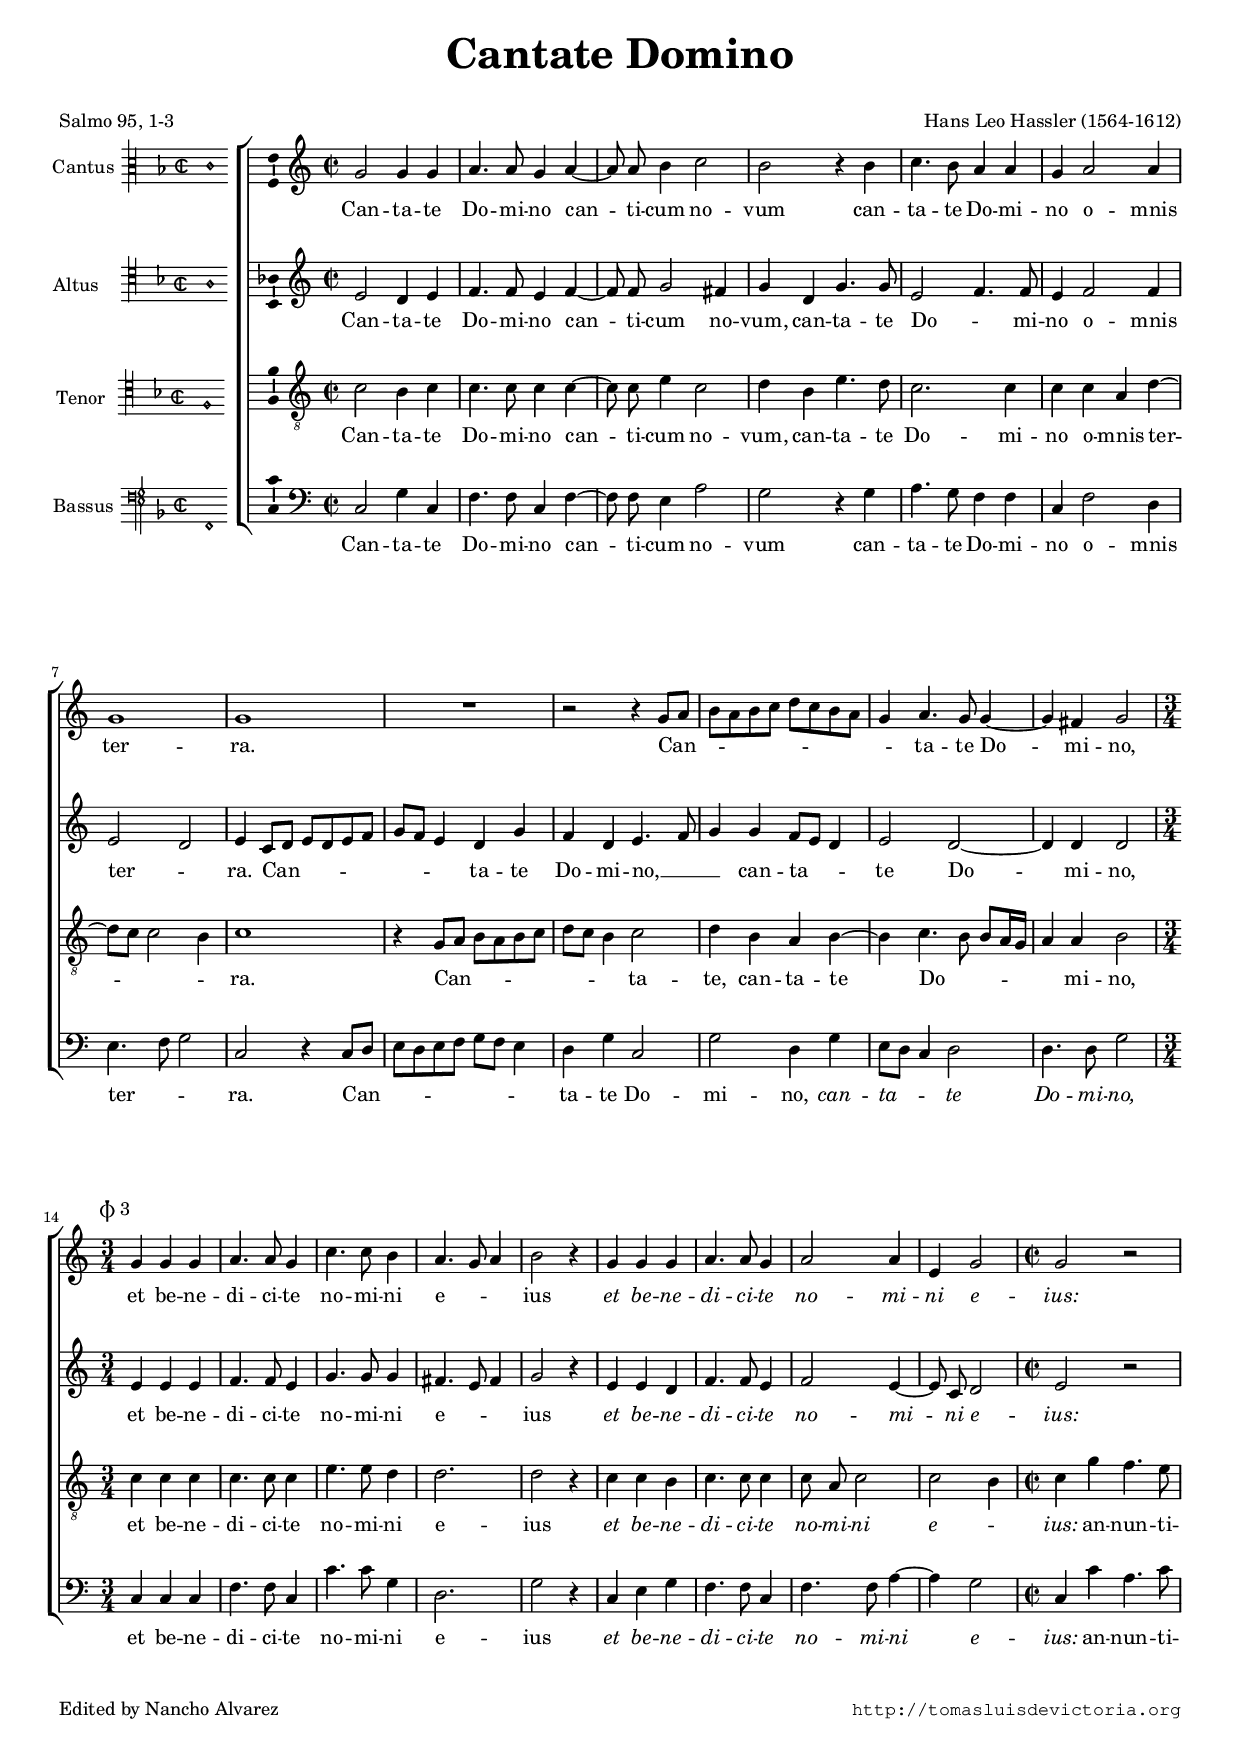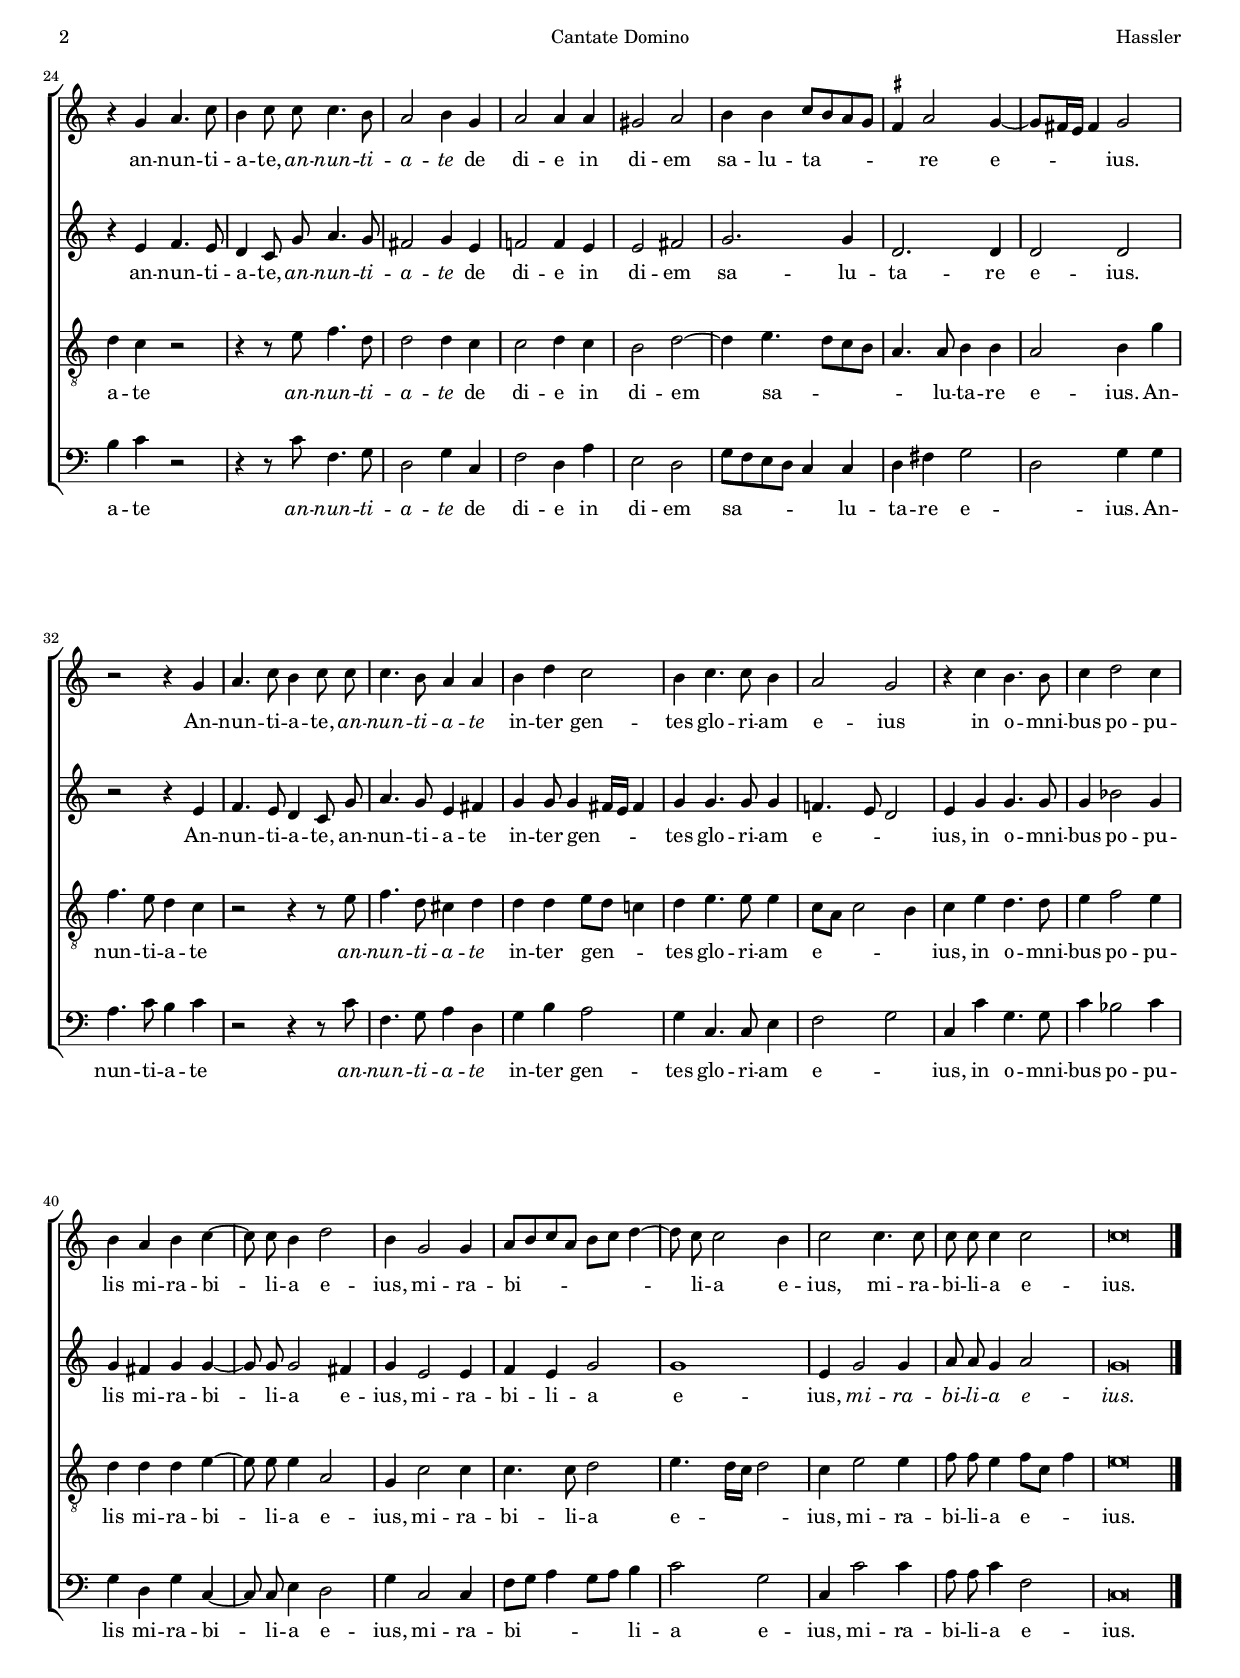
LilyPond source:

\version "2.18.0"

#(set-default-paper-size "a4")
#(set-global-staff-size 16.1)
#(ly:set-option 'point-and-click #f)
%mobile -s15.5 -i3.2

italicas=\override LyricText.font-shape = #'italic
rectas=\override LyricText.font-shape = #'upright
ss=\once \set suggestAccidentals = ##t
incipitwidth = 18
mtempo={\tempo 4 = 110}
mtempob={\tempo 4 = 165}

htitle="Cantate Domino"
hcomposer="Hassler"

\header {
	title=\markup{\fontsize #3 "Cantate Domino"}
	subtitle=" "
%	subsubtitle=\markup{\column{" " " "}}
	composer="Hans Leo Hassler (1564-1612)"
        pdfauthor=\composer
	%opus="(-)"
	poet=\markup{"Salmo 95, 1-3"}
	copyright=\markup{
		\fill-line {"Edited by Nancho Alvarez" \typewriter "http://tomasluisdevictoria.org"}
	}
%	tagline=""
}

global={\key c \major \time 2/2 \skip 1*13
        \time 3/4 \skip 1*3/4*9 % 3 redondas por compas
        \time 2/2 \skip 1*25
	%\override Score.TimeSignature.break-visibility = #'#(#f #t #t)
	\bar "|."
}


cantus=\relative c''{
	g2 g4 g
	a4. a8 g4 a4 ~
	a8 \noBeam a8 b4 c2
	b2 r4 b
	c4. b8 a4 a
	g4 a2 a4
	g1
	g
	R1
	r2 r4 g8 a
	b8 a b c d c b a
	g4 a4. g8 g4 ~
	g fis g2
	\once \override TextScript #'X-offset = #-3.7
        \once \override TextScript #'padding = #2
        s4*0^\markup{\raise #.5 \musicglyph #"timesig.mensural34"  3 }
	\mtempob
	g4 g g
	a4. a8 g4
	c4. c8 b4
	a4. g8 a4
	b2 r4
	g4 g g
	a4. a8 g4
	a2 a4
	e4 g2
	\mtempo
	g2 r2
	r4 g a4. c8
	b4 c8  \noBeam c c4. b8
	a2 b4 g
	a2 a4 a
	gis2 a
	b4 b c8 b a g
	\ss fis4 a2 g4 ~
	g8 fis16 e fis4 g2
	r2 r4 g
	a4. c8 b4 c8 \noBeam c
	c4. b8 a4 a
	b4 d c2
	b4 c4. c8 b4
	a2 g
	r4 c b4. b8 
	c4 d2 c4
	b4 a b c ~
	c8 \noBeam c8 b4 d2 
	b4 g2 g4
	a8 b c a b c d4 ~
	d8 \noBeam c c2 b4
	c2 c4. c8
	c8 \noBeam c c4 c2
	c\breve*1/2
}

altus=\relative c'{
	e2 d4 e
	f4. f8 e4 f ~
	f8 \noBeam f g2 fis4
	g4 d g4. g8
	e2 f4. f8
	e4 f2 f4 
	e2 d
	e4 c8 d e d e f
	g f e4 d g
	f d e4. f8
	g4 g f8 e d4
	e2 d ~
	d4 d d2
	e4 e e
	f4. f8 e4
	g4. g8 g4
	fis4. e8 fis4
	g2 r4
	e4 e d
	f4. f8 e4
	f2 e4 ~
	e8 \noBeam c d2
	e2 r
	r4 e f4. e8
	d4 c8 \noBeam g' a4. g8
	fis2 g4 e
	f!2 f4 e
	e2 fis
	g2. g4
	d2. d4
	d2 d
	r2 r4 e
	f4. e8 d4 c8 \noBeam g'
	a4. g8 e4 fis
	g4 g8 g4 fis16 e fis4
	g4 g4. g8 g4
	f!4. e8 d2
	e4 g g4. g8
	g4 bes2 g4
	g fis g g ~
	g8 \noBeam g g2 fis4
	g4 e2 e4
	f e g2
	g1
	e4 g2 g4
	a8 \noBeam a g4 a2
	g\breve*1/2
}

tenor=\relative c'{
	c2 b4 c
	c4. c8 c4 c ~
	c8 \noBeam c e4 c2
	d4 b e4. d8
	c2. c4
	c4 c a d ~
	d8 c c2 b4
	c1
	r4 g8 a b a b c
	d c b4 c2
	d4 b a b ~
	b c4. b8 b[ a16 g]
	a4 a b2
	c4 c c
	c4. c8 c4
	e4. e8 d4
	d2. 
	d2 r4
	c4 c b
	c4. c8 c4
	c8 \noBeam a c2
	c2 b4
	c4 g'4 f4. e8
	d4 c r2
	r4 r8 e f4. d8
	d2 d4 c
	c2 d4 c
	b2 d ~
	d4 e4. d8 c b
	a4. a8 b4 b
	a2 b4 g'
	f4. e8 d4 c
	r2 r4 r8 e
	f4. d8 cis4 d
	d d e8 d c!4
	d4 e4. e8 e4
	c8 a c2 b4
	c4 e d4. d8
	e4 f2 e4
	d d d e ~
	e8 \noBeam e e4 a,2
	g4 c2 c4
	c4. c8 d2
	e4. d16 c d2
	c4 e2 e4
	f8 \noBeam f e4 f8 c f4
	e\breve*1/2
}

bassus=\relative c{
	c2 g'4 c,
	f4. f8 c4 f ~
	f8 \noBeam f e4 a2
	g2 r4 g
	a4. g8 f4 f
	c f2 d4
	e4. f8 g2
	c,2 r4 c8 d
	e d e f g f e4
	d g c,2
	g'2 d4 g
	e8 d c4 d2
	d4. d8 g2
	c,4 c c
	f4. f8 c4
	c'4. c8 g4
	d2. 
	g2 r4
	c,4 e g
	f4. f8 c4
	f4. f8 a4 ~
	a g2
	c,4 c' a4. c8
	b4 c r2
	r4 r8 c f,4. g8
	d2 g4 c,
	f2 d4 a'
	e2 d
	g8 f e d c4 c
	d4 fis g2 
	d g4 g
	a4. c8 b4 c
	r2 r4 r8 c
	f,4. g8 a4 d,
	g b a2
	g4 c,4. c8 e4
	f2 g
	c,4 c' g4. g8
	c4 bes2 c4
	g4 d g c, ~
	c8 \noBeam c e4 d2
	g4 c,2 c4
	f8 g a4 g8 a b4
	c2 g
	c,4 c'2 c4
	a8 \noBeam a c4 f,2
	c\breve*1/2
}

textocantus=\lyricmode{
Can -- ta -- te Do -- mi -- no can -- ti -- cum no -- vum
can -- ta -- te Do -- mi -- no o -- mnis ter -- ra.
Can -- _ _ _ _ _ _ _ _ _ _ ta -- te Do -- mi -- no,
et be -- ne -- di -- ci -- te no -- mi -- ni e -- _ _ ius
\italicas 
et be -- ne -- di -- ci -- te no -- mi -- ni e -- ius:
\rectas
an -- nun -- ti -- a -- te,
\italicas an -- nun -- ti -- a -- te \rectas 
de di -- e in di -- em
sa -- lu -- ta -- _ _ _ _ re e -- _ _ _ ius.
An -- nun -- ti -- a -- te,
\italicas 
an -- nun -- ti -- a -- te \rectas 
in -- ter gen -- tes glo -- ri -- am e -- ius
in o -- mni -- bus po -- pu -- lis
mi -- ra -- bi -- li -- a e -- ius,
mi -- ra -- bi -- _ _ _ _ _ _ li -- a e -- ius,
mi -- ra -- bi -- li -- a e -- ius.
}

textoaltus=\lyricmode{
Can -- ta -- te Do -- mi -- no can -- ti -- cum no -- vum,
can -- ta -- te Do -- _ mi -- no o -- mnis ter -- _ ra.
Can -- _ _ _ _ _ _ _ _ ta -- te Do -- mi -- no, __ _ _
can -- ta -- _ _ te Do -- mi -- no,
et be -- ne -- di -- ci -- te no -- mi -- ni e -- _ _ ius
\italicas 
et be -- ne -- di -- ci -- te no -- mi -- ni e -- ius:
\rectas 
an -- nun -- ti -- a -- te,
\italicas
an -- nun -- ti -- a -- te
\rectas 
de di -- e in di -- em
sa -- lu -- ta -- re e -- ius.
An -- nun -- ti -- a -- te,
an -- nun -- ti -- a -- te in -- ter gen -- _ _ _ tes
glo -- ri -- am e -- _ _ ius,
in o -- mni -- bus po -- pu -- lis
mi -- ra -- bi -- li -- a e -- ius,
mi -- ra -- bi -- li -- a e -- ius,
\italicas 
mi -- ra -- bi -- li -- a e -- ius.
}

textotenor=\lyricmode{
Can -- ta -- te Do -- mi -- no can -- ti -- cum no -- vum,
can -- ta -- te Do -- mi -- no o -- mnis ter -- _ _ _ ra.
Can -- _ _ _ _ _ _ _ _ ta -- te,
can -- ta -- te Do -- _ _ _ _ _ mi -- no,
et be -- ne -- di -- ci -- te no -- mi -- ni e -- ius
\italicas 
et be -- ne -- di -- ci -- te no -- mi -- ni e -- _ ius:
\rectas 
an -- nun -- ti -- a -- te
\italicas
an -- nun -- ti -- a -- te \rectas
de di -- e in di -- em
sa -- _ _ _ _ lu -- ta -- re e -- ius.
An -- nun -- ti -- a -- te
\italicas an -- nun -- ti -- a -- te \rectas
in -- ter gen -- _ _ tes glo -- ri -- am e -- _ _ _ ius,
in o -- mni -- bus po -- pu -- lis
mi -- ra -- bi -- li -- a e -- ius,
mi -- ra -- bi -- li -- a e -- _ _ _ ius,
mi -- ra -- bi -- li -- a e -- _ _ ius.

}

textobassus=\lyricmode{
Can -- ta -- te Do -- mi -- no can -- ti -- cum no -- vum
can -- ta -- te Do -- mi -- no o -- mnis ter -- _ _ ra.
Can -- _ _ _ _ _ _ _ _ ta -- te Do -- mi -- no,
\italicas can -- ta -- _ _ te Do -- mi -- no, \rectas 
et be -- ne -- di -- ci -- te no -- mi -- ni e -- ius
\italicas
et be -- ne -- di -- ci -- te no -- mi -- ni e -- ius:
\rectas
an -- nun -- ti -- a -- te
\italicas 
an -- nun -- ti -- a -- te
\rectas 
de di -- e in di -- em
sa -- _ _ _ _ lu -- ta -- re e -- _ ius.
An -- nun -- ti -- a -- te
\italicas 
an -- nun -- ti -- a -- te \rectas 
in -- ter gen -- tes glo -- ri -- am e -- _ ius,
in o -- mni -- bus po -- pu -- lis
mi -- ra -- bi -- li -- a e -- ius,
mi -- ra -- bi -- _ _ _ _ li -- a e -- ius,
mi -- ra -- bi -- li -- a e -- ius.
}


incipitcantus=\markup{
	\score{
		{ 
		\set Staff.instrumentName="Cantus "
		\override NoteHead.style = #'neomensural
		\override Staff.TimeSignature.style = #'neomensural
		\cadenzaOn 
		\clef "petrucci-c3"
		\key f \major
		\time 2/2
                 c'1
		} 

	\layout { line-width=\incipitwidth indent = 0 }
	}
}

incipitaltus=\markup{
	\score{
		{ 
		\set Staff.instrumentName="Altus    "
		\override NoteHead.style = #'neomensural 
		\override Staff.TimeSignature.style = #'neomensural
		\cadenzaOn 
		\clef "petrucci-c4"
		\key f \major
		\time 2/2
                 a1
		} 
	\layout { line-width=\incipitwidth indent = 0 }
	}
}


incipittenor=\markup{
	\score{
		{ 
		\set Staff.instrumentName="Tenor  "
		\override NoteHead.style = #'neomensural 
		\override Staff.TimeSignature.style = #'neomensural
		\cadenzaOn 
		\clef "petrucci-c4"
		\key f \major
		\time 2/2
                 f1
		} 
	\layout { line-width=\incipitwidth indent=0 }
	}
}

incipitbassus=\markup{
	\score{
		{ 
		\set Staff.instrumentName="Bassus "
		\override NoteHead.style = #'neomensural
		\override Staff.TimeSignature.style = #'neomensural
		\cadenzaOn 
		\clef "petrucci-f4"
		\key f \major
		\time 2/2
                 f,1
		} 
	\layout { line-width=\incipitwidth indent = 0 }
	}
}

%\layout {
%       \context {\Voice
%               \remove Ligature_bracket_engraver
%               \consists Mensural_ligature_engraver
%       }
%       line-width=\incipitwidth
%       indent = 0
%}

\score {\transpose c' c'{
\new ChoirStaff<<

	\new Staff <<\global
	\new Voice="v1" {
		\set Staff.instrumentName=\incipitcantus
		\clef "treble"
		\cantus }
	\new Lyrics \lyricsto "v1" {\textocantus }
	>>

	\new Staff <<\global
	\new Voice="v2" {
		\set Staff.instrumentName=\incipitaltus
		\clef "treble"
		\altus }
	\new Lyrics \lyricsto "v2" {\textoaltus }
	>>
	
	\new Staff <<\global
	\new Voice="v3" {
		\set Staff.instrumentName=\incipittenor
		\clef "G_8"
		\tenor }
	\new Lyrics \lyricsto "v3" {\textotenor }
	>>

	\new Staff <<\global
	\new Voice="v4" {
		\set Staff.instrumentName=\incipitbassus
		\clef "bass"
		\bassus }
	\new Lyrics \lyricsto "v4" {\textobassus }
	>>
	
>>

	} % transpose

\layout{ 
	\context {\Lyrics 
		\override VerticalAxisGroup.staff-affinity = #UP
		\override VerticalAxisGroup.nonstaff-relatedstaff-spacing =
			#'((basic-distance . 0) (minimum-distance . 0) (padding . 1))
		%\override LyricText.font-size = #1.2
		\override LyricHyphen.minimum-distance = #0.5
	}
	\context {\Score 
		tempoHideNote = ##t
		\override BarNumber.padding = #2 
	}
	\context {\Voice 
		%melismaBusyProperties = #'()
		%autoBeaming = ##f
	}
	\context {\Staff 
                %\RemoveEmptyStaves
                %\override VerticalAxisGroup.remove-first = ##t
		\override VerticalAxisGroup.staff-staff-spacing =
			#'((basic-distance . 11) (minimum-distance . 0) (padding . 1))
		\consists Ambitus_engraver 
		\override LigatureBracket.padding = #1
	}
}

%\midi { \mtempo }

}


\paper{
	evenHeaderMarkup=\markup  \fill-line { \fromproperty #'page:page-number-string \htitle \hcomposer }
	oddHeaderMarkup= \markup  \fill-line { \on-the-fly #not-first-page \hcomposer \on-the-fly #not-first-page \htitle \on-the-fly #not-first-page \fromproperty #'page:page-number-string }
	%system-count=7
	%page-count = 2
	ragged-last-bottom = ##f
	indent=3.2\cm
	system-system-spacing =
	#'((basic-distance . 20) (minimum-distance . 0) (padding . 5))
	top-system-spacing = % header
	#'((basic-distance . 8) (minimum-distance . 0) (padding . 0))
	last-bottom-spacing = % footer
	#'((basic-distance . 12) (minimum-distance . 0) (padding . 0))

}
